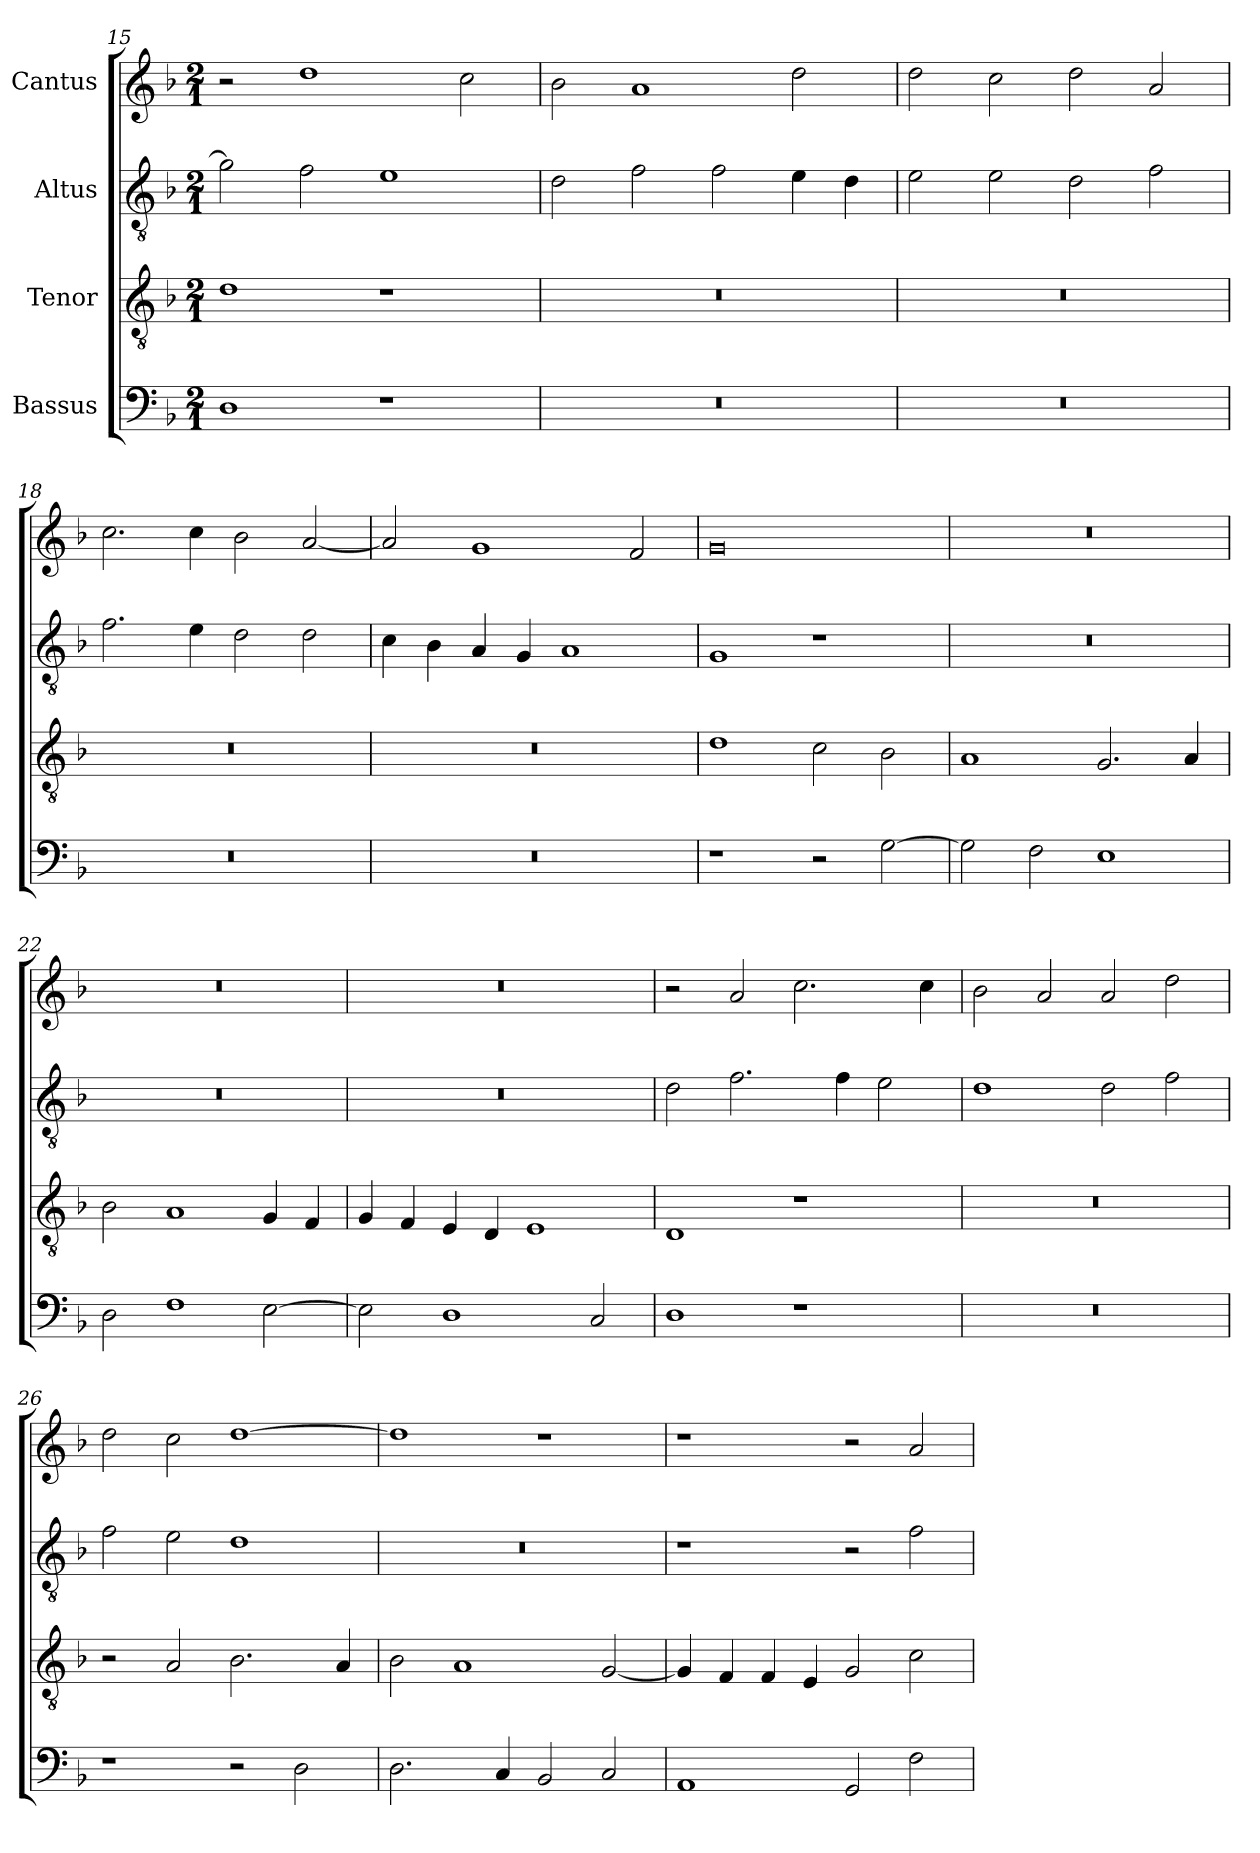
**kern	**kern	**kern	**kern
*part4	*part3	*part2	*part1
*staff4	*staff3	*staff2	*staff1
*I"Bassus	*I"Tenor	*I"Altus	*I"Cantus
*clefF4	*clefGv2	*clefGv2	*clefG2
*	*ITrd7c12	*ITrd7c12	*
*k[b-]	*k[b-]	*k[b-]	*k[b-]
*F:	*F:	*F:	*F:
*M2/1	*M2/1	*M2/1	*M2/1
=15	=15	=15	=15
1Di	1Di	2Gi\]	2r
.	.	2Fi\	1ddi
1r	1r	1Ei	.
.	.	.	2cci\
=16	=16	=16	=16
!LO:N:vis=1	!LO:N:vis=1	!	!
0r	0r	2Di\	2b-i\
.	.	2Fi\	1ai
.	.	2Fi\	.
.	.	4Ei\	2ddi\
.	.	4Di\	.
!!LO:LB:g=z
=17	=17	=17	=17
!LO:N:vis=1	!LO:N:vis=1	!	!
0r	0r	2Ei\	2ddi\
.	.	2Ei\	2cci\
.	.	2Di\	2ddi\
.	.	2Fi\	2ai/
=18	=18	=18	=18
!LO:N:vis=1	!LO:N:vis=1	!	!
0r	0r	2.Fi\	2.cci\
.	.	4Ei\	4cci\
.	.	2Di\	2b-i\
.	.	2Di\	[<2ai/
=19	=19	=19	=19
!LO:N:vis=1	!LO:N:vis=1	!	!
0r	0r	4Ci\	2ai/]
.	.	4BB-i\	.
.	.	4AAi/	1gi
.	.	4GGi/	.
.	.	1AAi	.
.	.	.	2fi/
=20	=20	=20	=20
1r	1Di	1GGi	0gi
2r	2Ci\	1r	.
[>2Gi\	2BB-i\	.	.
=21	=21	=21	=21
!	!	!LO:N:vis=1	!LO:N:vis=1
2Gi\]	1AAi	0r	0r
2Fi\	.	.	.
1Ei	2.GGi/	.	.
.	4AAi/	.	.
=22	=22	=22	=22
!	!	!LO:N:vis=1	!LO:N:vis=1
2Di\	2BB-i\	0r	0r
1Fi	1AAi	.	.
[>2Ei\	4GGi/	.	.
.	4FFi/	.	.
!!LO:LB:g=z
=23	=23	=23	=23
!	!	!LO:N:vis=1	!LO:N:vis=1
2Ei\]	4GGi/	0r	0r
.	4FFi/	.	.
1Di	4EEi/	.	.
.	4DDi/	.	.
.	1EEi	.	.
2Ci/	.	.	.
=24	=24	=24	=24
1Di	1DDi	2Di\	2r
.	.	2.Fi\	2ai/
1r	1r	.	2.cci\
.	.	4Fi\	.
.	.	2Ei\	.
.	.	.	4cci\
=25	=25	=25	=25
!LO:N:vis=1	!LO:N:vis=1	!	!
0r	0r	1Di	2b-i\
.	.	.	2ai/
.	.	2Di\	2ai/
.	.	2Fi\	2ddi\
=26	=26	=26	=26
1r	2r	2Fi\	2ddi\
.	2AAi/	2Ei\	2cci\
2r	2.BB-i\	1Di	[>1ddi
2Di\	.	.	.
.	4AAi/	.	.
=27	=27	=27	=27
!	!	!LO:N:vis=1	!
2.Di\	2BB-i\	0r	1ddi]
.	1AAi	.	.
4Ci/	.	.	.
2BB-i/	.	.	1r
2Ci/	[<2GGi/	.	.
!!LO:PB:g=z
=28	=28	=28	=28
1AAi	4GGi/]	1r	1r
.	4FFi/	.	.
.	4FFi/	.	.
.	4EEi/	.	.
2GGi/	2GGi/	2r	2r
2Fi\	2Ci\	2Fi\	2ai/
=	=	=	=
*-	*-	*-	*-
